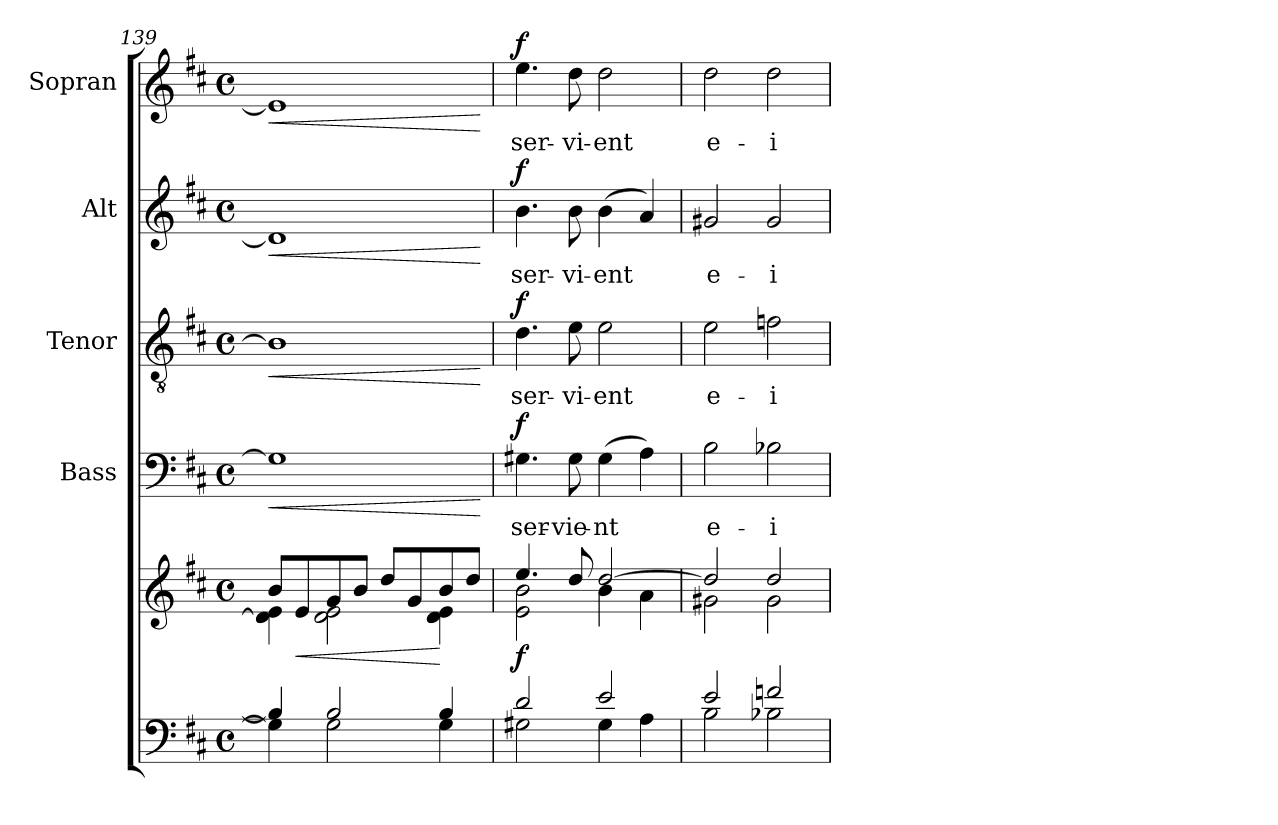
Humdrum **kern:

**kern	**kern	**dynam	**kern	**text	**dynam	**kern	**text	**dynam	**kern	**text	**dynam	**kern	**text	**dynam
*part5	*part5	*part5	*part4	*part4	*part4	*part3	*part3	*part3	*part2	*part2	*part2	*part1	*part1	*part1
*staff6	*staff5	*staff5/6	*staff4	*staff4	*staff4	*staff3	*staff3	*staff3	*staff2	*staff2	*staff2	*staff1	*staff1	*staff1
*	*	*	*I"Bass	*	*	*I"Tenor	*	*	*I"Alt	*	*	*I"Sopran	*	*
*	*	*	*I'B.	*	*	*I'T.	*	*	*I'A.	*	*	*I'S.	*	*
!!LO:PB:g=z
*clefF4	*clefG2	*	*clefF4	*	*	*clefGv2	*	*	*clefG2	*	*	*clefG2	*	*
*k[f#c#]	*k[f#c#]	*	*k[f#c#]	*	*	*k[f#c#]	*	*	*k[f#c#]	*	*	*k[f#c#]	*	*
*D:	*D:	*	*D:	*	*	*D:	*	*	*D:	*	*	*D:	*	*
*M4/4	*M4/4	*	*M4/4	*	*	*M4/4	*	*	*M4/4	*	*	*M4/4	*	*
*met(c)	*met(c)	*	*met(c)	*	*	*met(c)	*	*	*met(c)	*	*	*met(c)	*	*
=139	=139	=139	=139	=139	=139	=139	=139	=139	=139	=139	=139	=139	=139	=139
*^	*^	*	*	*	*	*	*	*	*	*	*	*	*	*
!	!	!	!	!	!	!	!LO:HP:b	!	!	!LO:HP:b	!	!	!LO:HP:b	!	!	!LO:HP:b
4B/]	4G\]	8b/L	4d\] 4e\	.	1G]	.	<	1B]	.	<	1d]	.	<	1e]	.	<
!	!	!	!	!LO:HP:b	!	!	!	!	!	!	!	!	!	!	!	!
.	.	8e/	.	<	.	.	.	.	.	.	.	.	.	.	.	.
2B/	2G\	8g/	2d\ 2e\	.	.	.	.	.	.	.	.	.	.	.	.	.
.	.	8b/J	.	.	.	.	.	.	.	.	.	.	.	.	.	.
.	.	8dd/L	.	.	.	.	.	.	.	.	.	.	.	.	.	.
.	.	8g/	.	.	.	.	.	.	.	.	.	.	.	.	.	.
4B/	4G\	8b/	4d\ 4e\	[	.	.	.	.	.	.	.	.	.	.	.	.
.	.	8dd/J	.	.	.	.	.	.	.	.	.	.	.	.	.	.
*v	*v	*	*	*	*	*	*	*	*	*	*	*	*	*	*	*
*	*v	*v	*	*	*	*	*	*	*	*	*	*	*	*	*
.	.	.	.	.	[	.	.	[	.	.	[	.	.	[
=140	=140	=140	=140	=140	=140	=140	=140	=140	=140	=140	=140	=140	=140	=140
*^	*^	*	*	*	*	*	*	*	*	*	*	*	*	*
!	!	!	!	!LO:DY:b	!	!LO:LY:b	!LO:DY:a	!	!LO:LY:b	!LO:DY:a	!	!LO:LY:b	!LO:DY:a	!	!LO:LY:b	!LO:DY:a
2d/	2G#X\	4.ee/	2e\ 2b\	f	4.G#X\	ser-	f	4.d\	ser-	f	4.b\	ser-	f	4.ee\	ser-	f
!	!	!	!	!	!	!LO:LY:b	!	!	!LO:LY:b	!	!	!LO:LY:b	!	!	!LO:LY:b	!
.	.	8dd/	.	.	8G#\	-vie-	.	8e\	-vi-	.	8b\	-vi-	.	8dd\	-vi-	.
!	!	!	!	!	!	!LO:LY:b	!	!	!LO:LY:b	!	!	!LO:LY:b	!	!	!LO:LY:b	!
2e/	4G#\	[>2dd/	4b\	.	(>4G#\	-nt	.	2e\	-ent	.	(>4b\	-ent	.	2dd\	-ent	.
.	4A\	.	4a\	.	4A\)	.	.	.	.	.	4a/)	.	.	.	.	.
=141	=141	=141	=141	=141	=141	=141	=141	=141	=141	=141	=141	=141	=141	=141	=141	=141
!	!	!	!	!	!	!LO:LY:b	!	!	!LO:LY:b	!	!	!LO:LY:b	!	!	!LO:LY:b	!
2e/	2B\	2dd/]	2g#X\	.	2B\	e-	.	2e\	e-	.	2g#X/	e-	.	2dd\	e-	.
!	!	!	!	!	!	!LO:LY:b	!	!	!LO:LY:b	!	!	!LO:LY:b	!	!	!LO:LY:b	!
2fn/	2B-X\	2dd/	2g#\	.	2B-X\	-i	.	2fn\	-i	.	2g#/	-i	.	2dd\	-i	.
*v	*v	*	*	*	*	*	*	*	*	*	*	*	*	*	*	*
*	*v	*v	*	*	*	*	*	*	*	*	*	*	*	*	*
=	=	=	=	=	=	=	=	=	=	=	=	=	=	=
*-	*-	*-	*-	*-	*-	*-	*-	*-	*-	*-	*-	*-	*-	*-
